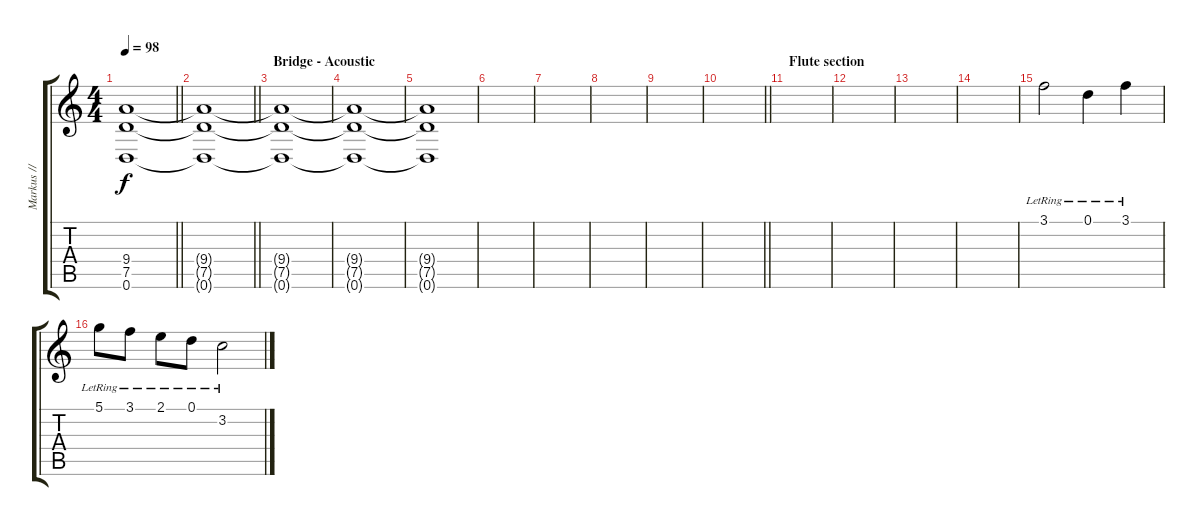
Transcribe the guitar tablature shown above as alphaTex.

\track ("Markus // Acoustic" "Markus // ") {instrument distortionguitar}
\staff {score tabs}
\tuning (D4 A3 F3 C3 G2 D2) {hide}
\ts (4 4)
\tempo 98
\clef g2
\barLineRight lightlight
\ks c
(9.4 7.5 0.6).1{dy f} |
\barLineRight lightlight
(9.4{t} 7.5{t} 0.6{t}).1{volume 0} |
\section ("" "Bridge - Acoustic")
(9.4{t} 7.5{t} 0.6{t}).1 |
(9.4{t} 7.5{t} 0.6{t}).1 |
(9.4{t} 7.5{t} 0.6{t}).1 |
|
|
|
|
\barLineRight lightlight
|
\section ("" "Flute section")
|
|
|
|
3.1{lr}.2{volume 10 instrument acousticguitarnylon} 0.1{lr}.4 3.1{lr}.4 |
5.1{lr}.8 3.1{lr}.8 2.1{lr}.8 0.1{lr}.8 3.2{lr}.2
